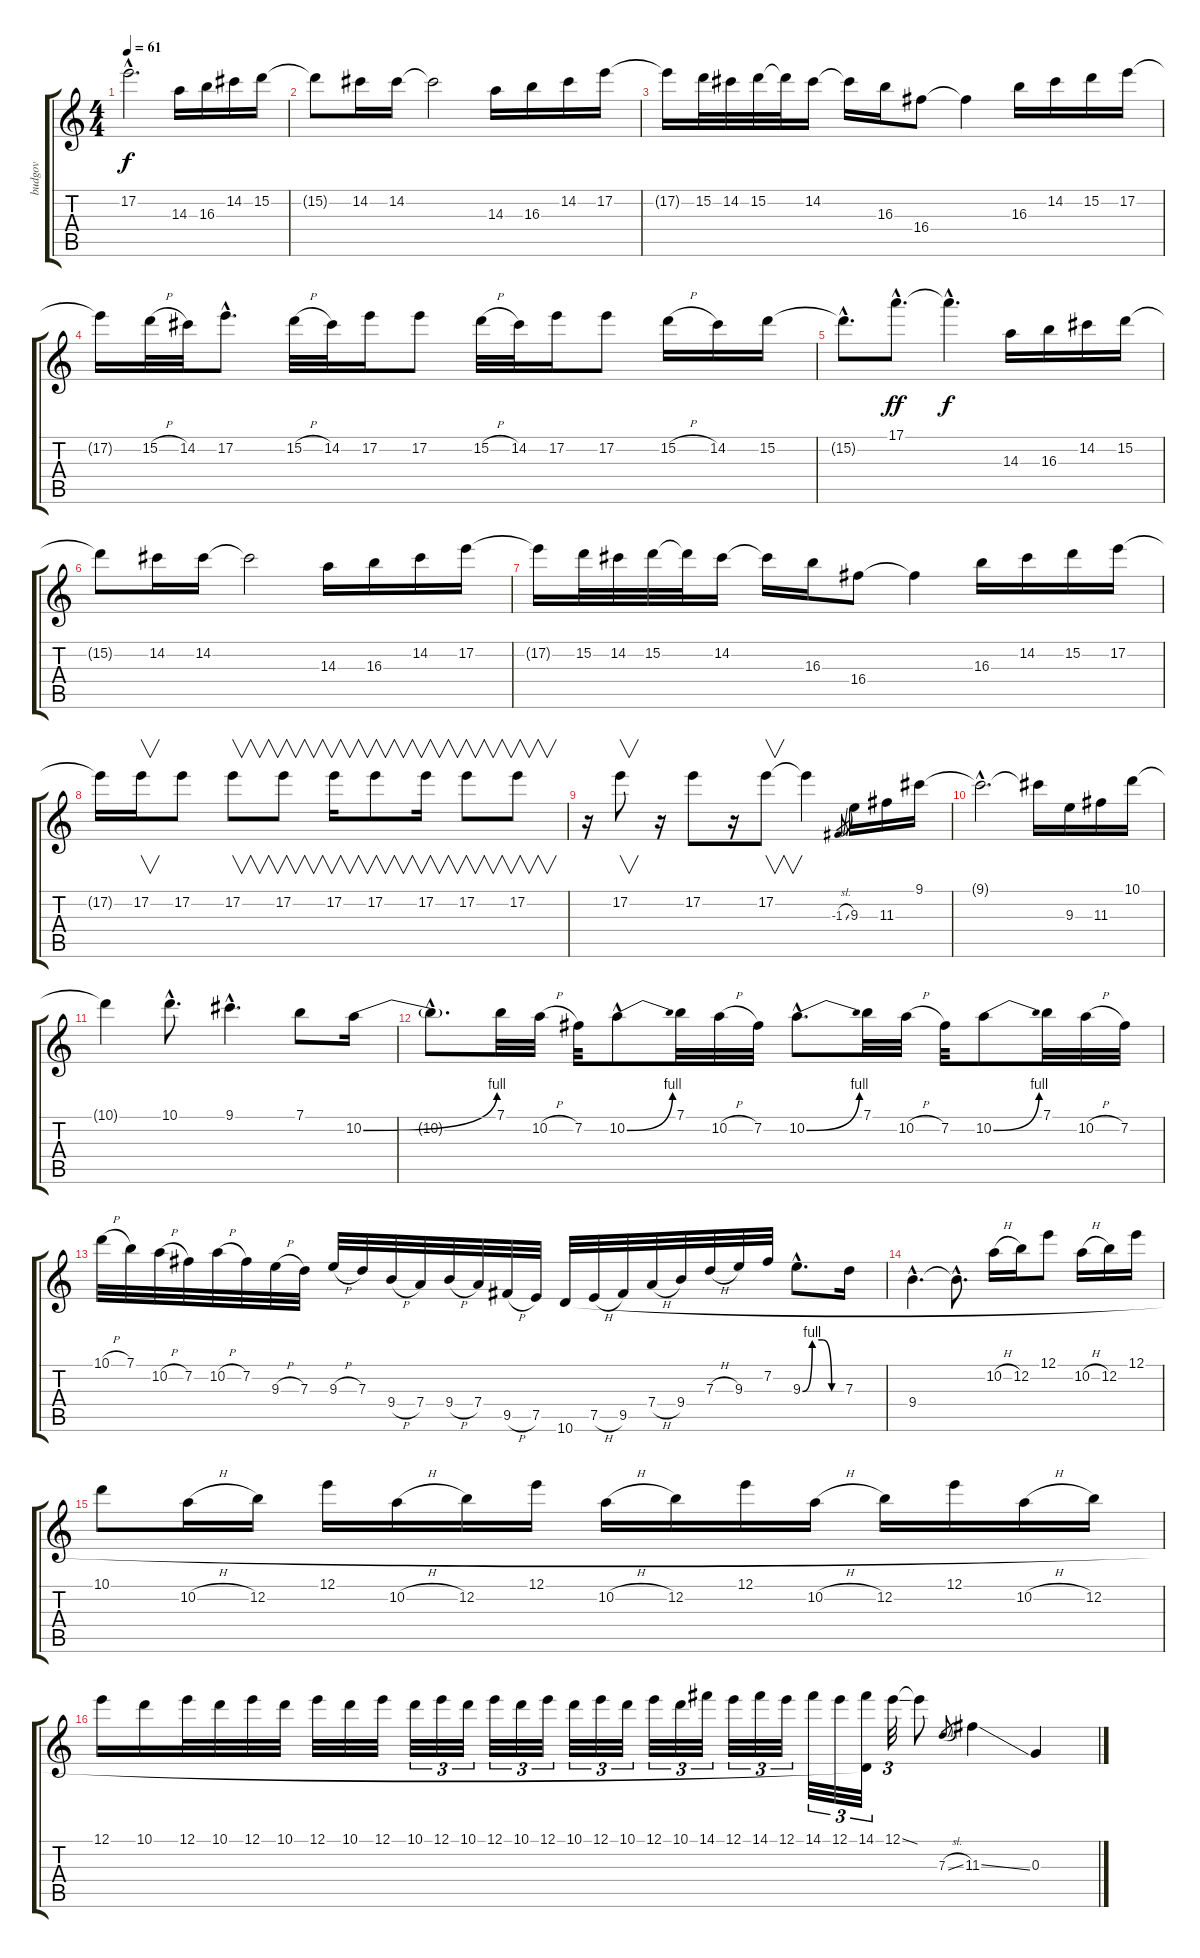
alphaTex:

\track ("budgov" "budgov") {instrument distortionguitar}
\staff {score tabs}
\tuning (E4 B3 G3 D3 A2 E2) {hide}
\ts (4 4)
\tempo 61
\clef g2
\ks c
17.2{hac t}.2{d dy f} 14.3.16 16.3.16 14.2.16 15.2.16 |
15.2{t}.8 14.2.16 14.2.16 14.2{t}.2 14.3.16 16.3.16 14.2.16 17.2.16 |
17.2{t}.16 15.2.32 14.2.32 15.2.32 15.2{t}.32 14.2.16 14.2{t}.16 16.3.16 16.4.8 16.4{t}.4 16.3.16 14.2.16 15.2.16 17.2.16 |
17.2{t}.16 15.2{h}.32 14.2.32 17.2{hac}.8{d} 15.2{h}.32 14.2.32 17.2.16 17.2.8 15.2{h}.32 14.2.32 17.2.16 17.2.8 15.2{h}.16 14.2.16 15.2.16 |
15.2{hac t}.8{d} 17.1{hac}.8{d dy ff} 17.1{hac t}.4{d dy f} 14.3.16 16.3.16 14.2.16 15.2.16 |
15.2{t}.8 14.2.16 14.2.16 14.2{t}.2 14.3.16 16.3.16 14.2.16 17.2.16 |
17.2{t}.16 15.2.32 14.2.32 15.2.32 15.2{t}.32 14.2.16 14.2{t}.16 16.3.16 16.4.8 16.4{t}.4 16.3.16 14.2.16 15.2.16 17.2.16 |
17.2{t}.16 17.2.16{v} 17.2.8 17.2.8{v} 17.2.8{v} 17.2.16{v} 17.2.8{v} 17.2.16{v} 17.2.8{v} 17.2.8{v} |
r.16 17.2.8{v} r.16 17.2.8 r.16 17.2.8{v} 17.2{t}.4 -1.3{sl}.8{gr} 9.3.16 11.3.16 9.1.16 |
9.1{hac t}.2{d} 9.1{t}.16 9.3.16 11.3.16 10.1.16 |
10.1{t}.4 10.1{hac}.8{d} 9.1{hac}.4{d} 7.1.8 10.2{be (bend 0 0 60 4)}.16 |
10.2{hac t}.8{d} 7.1.32 10.2{h}.32 7.2.32 10.2{be (bend 0 0 60 4) hac}.8 7.1.32 10.2{h}.32 7.2.32 10.2{be (bend 0 0 60 4) hac}.8{d} 7.1.32 10.2{h}.32 7.2.32 10.2{be (bend 0 0 60 4)}.8 7.1.32 10.2{h}.32 7.2.32 |
10.1{h}.32 7.1.32 10.2{h}.32 7.2.32 10.2{h}.32 7.2.32 9.3{h}.32 7.3.32 9.3{h}.32 7.3.32 9.4{h}.32 7.4.32 9.4{h}.32 7.4.32 9.5{h}.32 7.5.32 10.6.32 7.5{h}.32 9.5.32 7.4{h}.32 9.4.32 7.3{h}.32 9.3.32 7.2.32 9.3{be (custom 0 0 15 4 30 4 45 0 60 0) hac}.8{d} 7.3.16 |
9.4{hac}.4{d} 9.4{hac t}.8{d} 10.2{h}.16 12.2.16 12.1.8 10.2{h}.16 12.2.16 12.1.16 |
10.1.8 10.2{h}.16 12.2.16 12.1.16 10.2{h}.16 12.2.16 12.1.16 10.2{h}.16 12.2.16 12.1.16 10.2{h}.16 12.2.16 12.1.16 10.2{h}.16 12.2.16 |
12.1.16 10.1.16 12.1.32 10.1.32 12.1.32 10.1.32 12.1.32 10.1.32 12.1.32 10.1.32{tu (3 2)} 12.1.32{tu (3 2)} 10.1.32{tu (3 2)} 12.1.32{tu (3 2)} 10.1.32{tu (3 2)} 12.1.32{tu (3 2)} 10.1.32{tu (3 2)} 12.1.32{tu (3 2)} 10.1.32{tu (3 2)} 12.1.32{tu (3 2)} 10.1.32{tu (3 2)} 14.1.32{tu (3 2)} 12.1.32{tu (3 2)} 14.1.32{tu (3 2)} 12.1.32{tu (3 2)} 14.1.32{tu (3 2)} 12.1.32{tu (3 2)} (14.1 10.6{t}).32{tu (3 2)} 12.1{ss}.32{tu (3 2)} 12.1{t}.8 7.3{sl}.8{gr} 11.3{ss}.4 0.3.4
